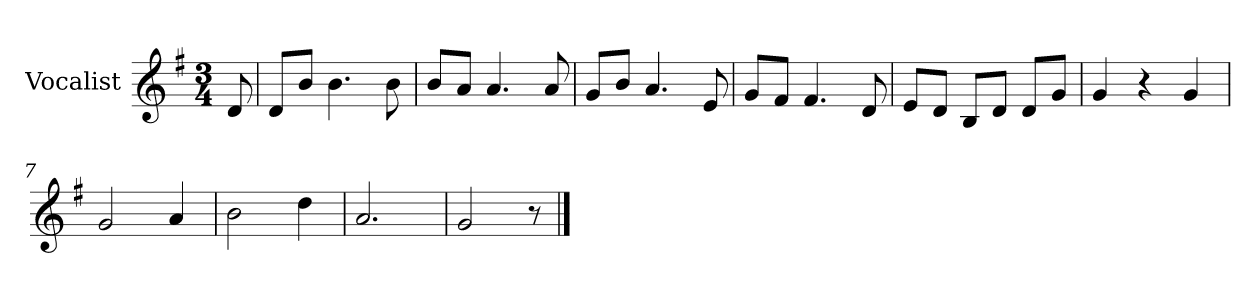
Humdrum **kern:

**kern
*part1
*staff1
*I"Vocalist
*k[f#]
*G:
*M3/4
=
8d
=1
8dL
8bJ
4.b
8b
=2
8bL
8aJ
4.a
8a
=3
8gL
8bJ
4.a
8e
=4
8gL
8f#J
4.f#
8d
=5
8eL
8dJ
8BL
8dJ
8dL
8gJ
=6
4g
4r
4g
=7
2g
4a
=8
2b
4dd
=9
2.a
=10
2g
8r
==
*-
